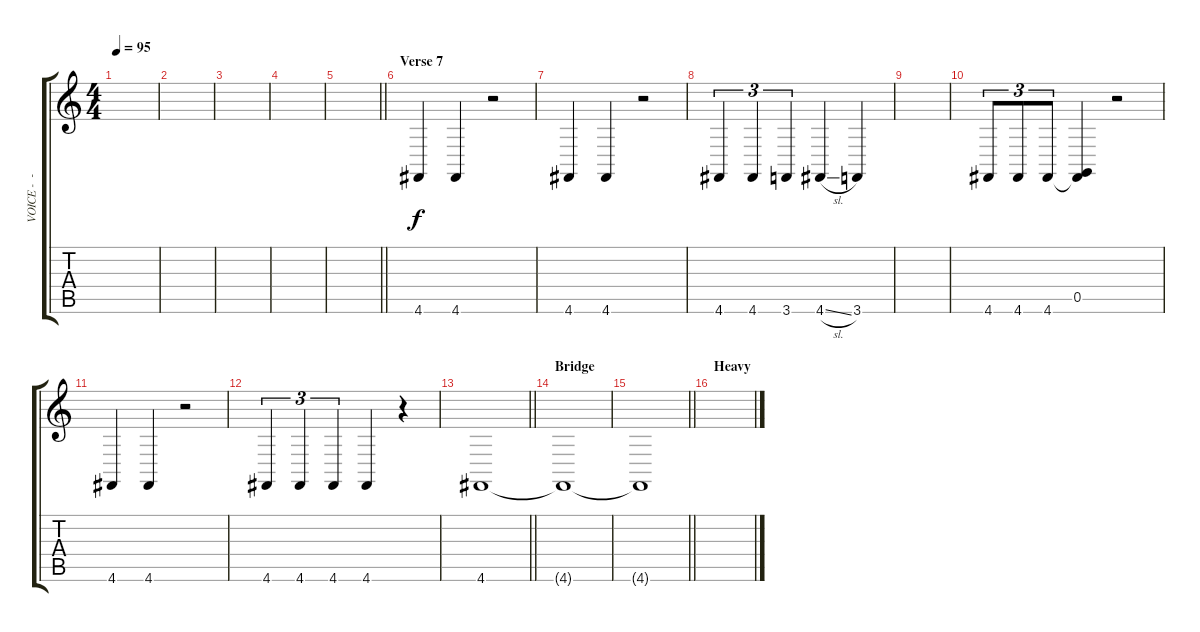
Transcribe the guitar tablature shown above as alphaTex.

\track ("VOICE -  - Joe Duplantier" "VOICE -  -") {instrument lead2sawtooth}
\staff {score tabs}
\tuning (D4 A3 F3 C3 G2 D2) {hide}
\ts (4 4)
\tempo 95
\clef g2
\ks c
|
|
|
|
\barLineRight lightlight
|
\section ("" "Verse 7")
4.6.4 4.6.4 r.2 |
4.6.4 4.6.4 r.2 |
4.6.4{tu (3 2)} 4.6.4{tu (3 2)} 3.6.4{tu (3 2)} 4.6{sl}.4 3.6.4 |
|
4.6.8{tu (3 2)} 4.6.8{tu (3 2)} 4.6.8{tu (3 2)} (0.5 4.6{t}).4 r.2 |
4.6.4 4.6.4 r.2 |
4.6.4{tu (3 2)} 4.6.4{tu (3 2)} 4.6.4{tu (3 2)} 4.6.4 r.4{volume 5} |
\barLineRight lightlight
4.6.1{volume 13} |
\section ("" "Bridge")
4.6{t}.1 |
\barLineRight lightlight
4.6{t}.1 |
\section ("" "Heavy")
